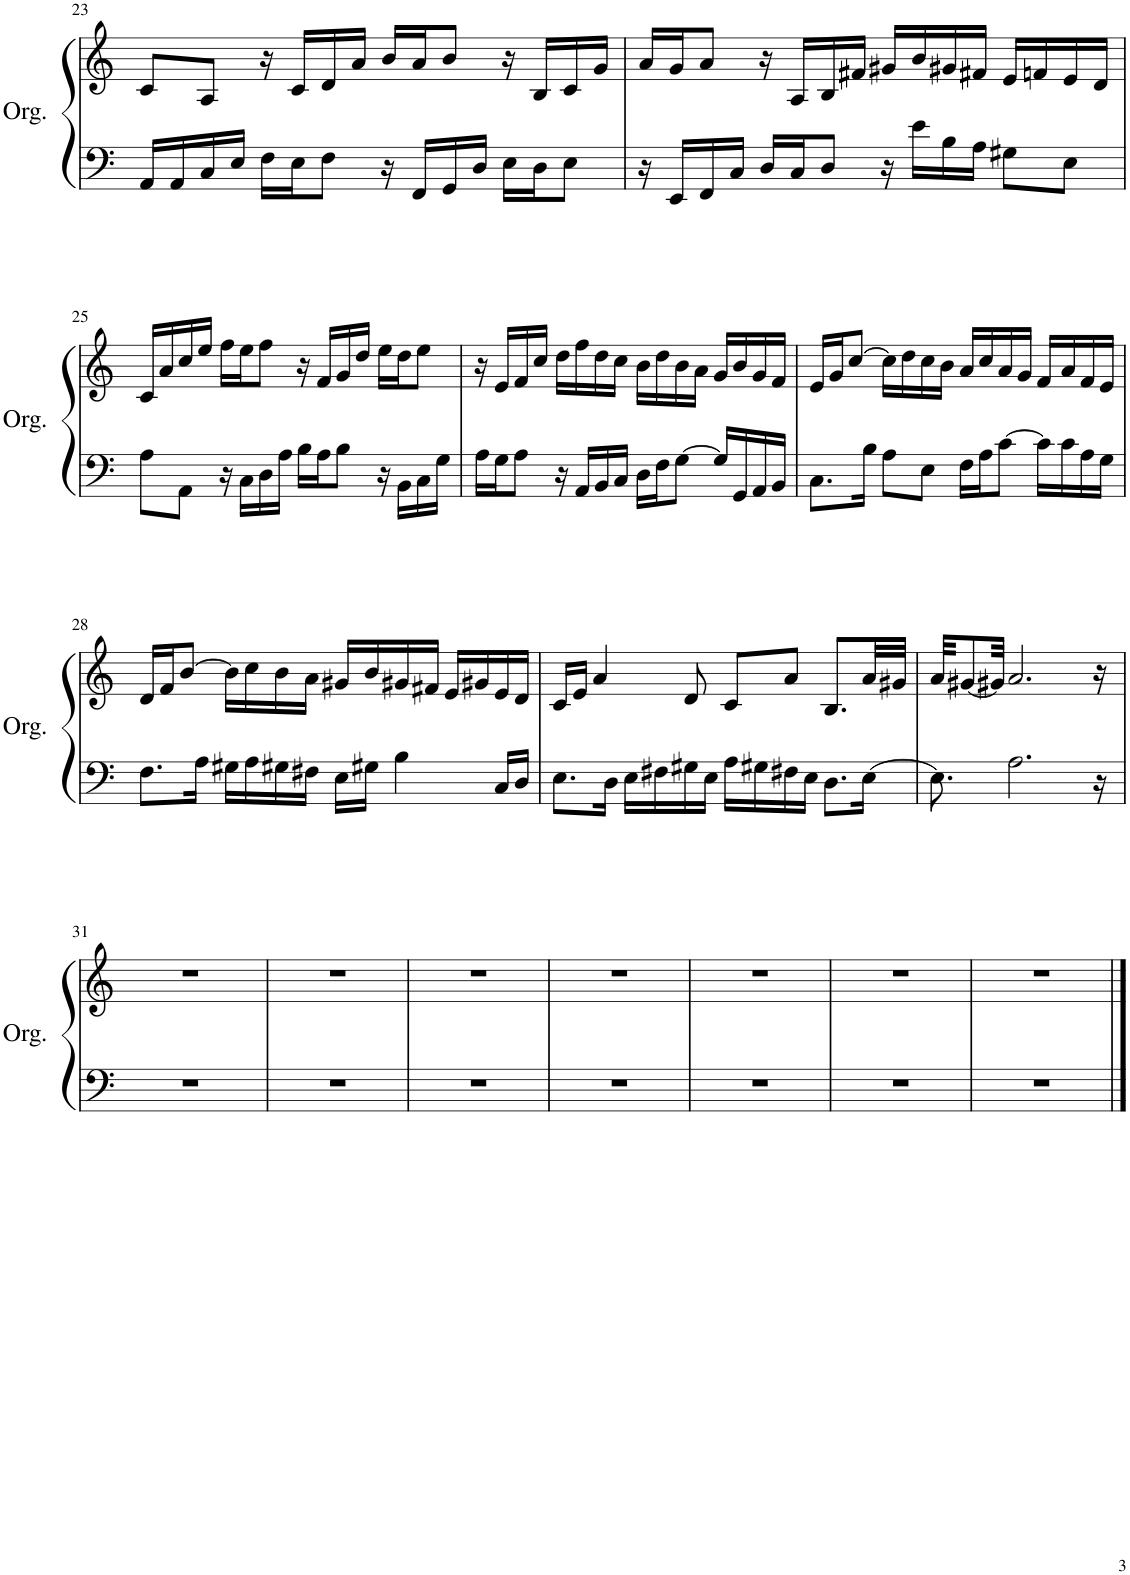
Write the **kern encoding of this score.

**kern	**kern
*part1	*part1
*staff2	*staff1
*I"Organ	*
*I'Org.	*
!!LO:PB:g=z
*clefF4	*clefG2
*k[]	*k[]
*M4/4	*M4/4
=23	=23
16AA/LL	8c/L
16AA/	.
16C/	8A/J
16E/JJ	.
16F\LL	16r
16E\J	16c/LL
8F\J	16d/
.	16a/JJ
16r	16b/LL
16FF/LL	16a/J
16GG/	8b/J
16D/JJ	.
16E\LL	16r
16D\J	16B/LL
8E\J	16c/
.	16g/JJ
=24	=24
16r	16a/LL
16EE/LL	16g/J
16FF/	8a/J
16C/JJ	.
16D/LL	16r
16C/J	16A/LL
8D/J	16B/
.	16f#X/JJ
16r	16g#X/LL
16e\LL	16b/
16B\	16g#X/
16A\JJ	16f#X/JJ
8G#X\L	16e/LL
.	16fn/
8E\J	16e/
.	16d/JJ
!!LO:LB:g=z
=25	=25
8A\L	16c/LL
.	16a/
8AA\J	16cc/
.	16ee/JJ
16r	16ff\LL
16C\LL	16ee\J
16D\	8ff\J
16A\JJ	.
16B\LL	16r
16A\J	16f/LL
8B\J	16g/
.	16dd/JJ
16r	16ee\LL
16BB\LL	16dd\J
16C\	8ee\J
16G\JJ	.
=26	=26
16A\LL	16r
16G\J	16e/LL
8A\J	16f/
.	16cc/JJ
16r	16dd\LL
16AA/LL	16ff\
16BB/	16dd\
16C/JJ	16cc\JJ
16D\LL	16b\LL
16F\J	16dd\
[8G\J	16b\
.	16a\JJ
16G/LL]	16g/LL
16GG/	16b/
16AA/	16g/
16BB/JJ	16f/JJ
=27	=27
8.C\L	16e/LL
.	16g/J
.	[8cc/J
16B\Jk	.
8A\L	16cc\LL]
.	16dd\
8E\J	16cc\
.	16b\JJ
16F\LL	16a/LL
16A\J	16cc/
[8c\J	16a/
.	16g/JJ
16c\LL]	16f/LL
16c\	16a/
16A\	16f/
16G\JJ	16e/JJ
!!LO:LB:g=z
=28	=28
8.F\L	16d/LL
.	16f/J
.	[8b/J
16A\Jk	.
16G#X\LL	16b\LL]
16A\	16cc\
16G#X\	16b\
16F#X\JJ	16a\JJ
16E\LL	16g#X/LL
16G#X\JJ	16b/
4B\	16g#X/
.	16f#X/JJ
.	16e/LL
.	16g#X/
16C/LL	16e/
16D/JJ	16d/JJ
=29	=29
8.E\L	16c/LL
.	16e/JJ
.	4a/
16D\Jk	.
16E\LL	.
16F#X\	.
16G#X\	8d/
16E\JJ	.
16A\LL	8c/L
16G#X\	.
16F#X\	8a/J
16E\JJ	.
8.D\L	8.B/L
[16E\Jk	32a/LL
.	32g#X/JJJ
=30	=30
8.E\]	32a/KKL
.	[8g#X/
.	32g#X/Jkk]
2.A\	2.a/
16r	16r
!!LO:LB:g=z
=31	=31
1r	1r
=32	=32
1r	1r
=33	=33
1r	1r
=34	=34
1r	1r
=35	=35
1r	1r
=36	=36
1r	1r
=37	=37
1r	1r
==	==
*-	*-
